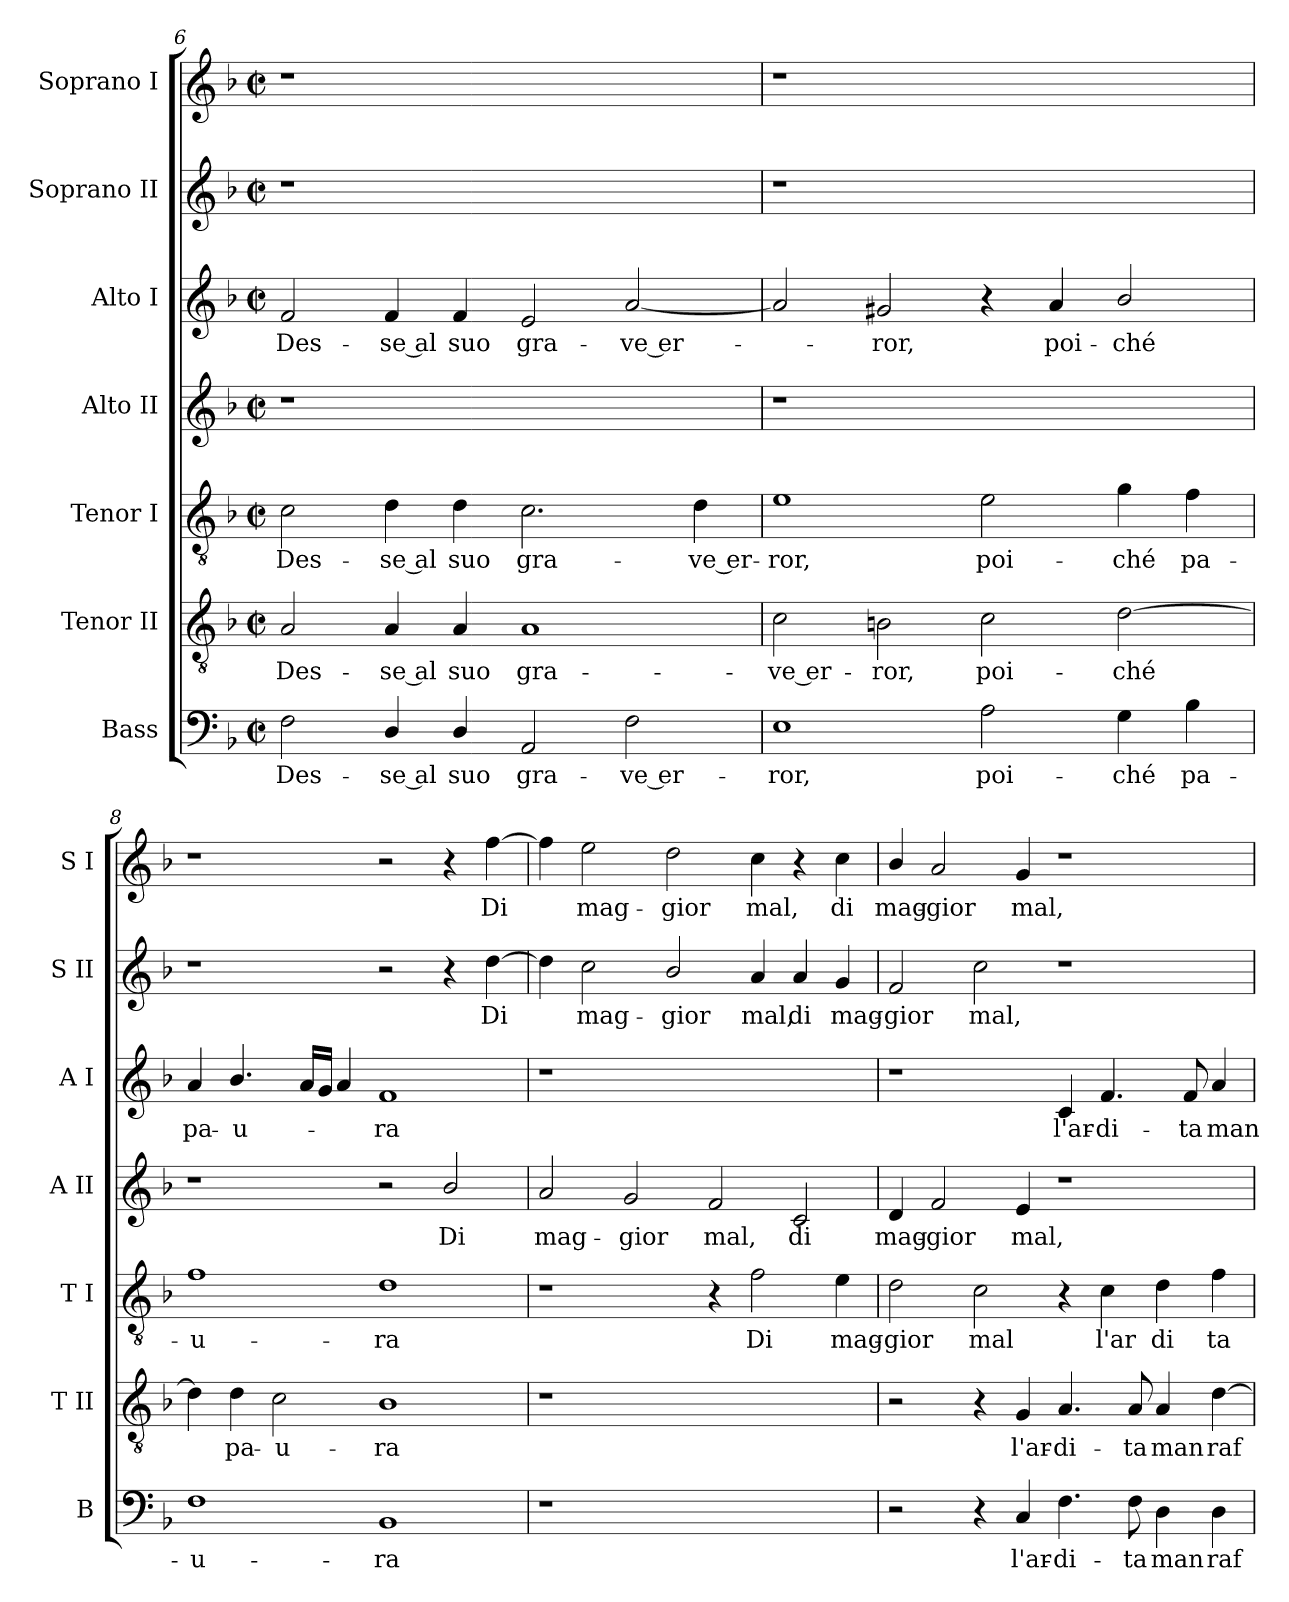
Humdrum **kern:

**kern	**text	**kern	**text	**kern	**text	**kern	**text	**kern	**text	**kern	**text	**kern	**text
*part7	*part7	*part6	*part6	*part5	*part5	*part4	*part4	*part3	*part3	*part2	*part2	*part1	*part1
*staff7	*staff7	*staff6	*staff6	*staff5	*staff5	*staff4	*staff4	*staff3	*staff3	*staff2	*staff2	*staff1	*staff1
*I"Bass	*	*I"Tenor II	*	*I"Tenor I	*	*I"Alto II	*	*I"Alto I	*	*I"Soprano II	*	*I"Soprano I	*
*I'B	*	*I'T II	*	*I'T I	*	*I'A II	*	*I'A I	*	*I'S II	*	*I'S I	*
*clefF4	*	*clefGv2	*	*clefGv2	*	*clefG2	*	*clefG2	*	*clefG2	*	*clefG2	*
*k[b-]	*	*k[b-]	*	*k[b-]	*	*k[b-]	*	*k[b-]	*	*k[b-]	*	*k[b-]	*
*M2/2	*	*M2/2	*	*M2/2	*	*M2/2	*	*M2/2	*	*M2/2	*	*M2/2	*
*met(c|)	*	*met(c|)	*	*met(c|)	*	*met(c|)	*	*met(c|)	*	*met(c|)	*	*met(c|)	*
=6	=6	=6	=6	=6	=6	=6	=6	=6	=6	=6	=6	=6	=6
!	!LO:LY:b	!	!LO:LY:b	!	!LO:LY:b	!	!	!	!LO:LY:b	!	!	!	!
2F	Des-	2A	Des-	2c	Des-	1r	.	2f	Des-	1r	.	1r	.
!	!LO:LY:b	!	!LO:LY:b	!	!LO:LY:b	!	!	!	!LO:LY:b	!	!	!	!
4D/	-se al	4A	-se al	4d	-se al	.	.	4f	-se al	.	.	.	.
!	!LO:LY:b	!	!LO:LY:b	!	!LO:LY:b	!	!	!	!LO:LY:b	!	!	!	!
4D/	suo	4A	suo	4d	suo	.	.	4f	suo	.	.	.	.
!	!LO:LY:b	!	!LO:LY:b	!	!LO:LY:b	!	!	!	!LO:LY:b	!	!	!	!
2AA	gra-	1A	gra-	2.c	gra-	1ryy	.	2e	gra-	1ryy	.	1ryy	.
!	!LO:LY:b	!	!	!	!	!	!	!	!LO:LY:b	!	!	!	!
2F	-ve er-	.	.	.	.	.	.	[2a	-ve er-	.	.	.	.
!	!	!	!	!	!LO:LY:b	!	!	!	!	!	!	!	!
.	.	.	.	4d	-ve er-	.	.	.	.	.	.	.	.
=7	=7	=7	=7	=7	=7	=7	=7	=7	=7	=7	=7	=7	=7
!	!LO:LY:b	!	!LO:LY:b	!	!LO:LY:b	!	!	!	!	!	!	!	!
1E	-ror,	2c	-ve er-	1e	-ror,	1r	.	2a]	.	1r	.	1r	.
!	!	!	!LO:LY:b	!	!	!	!	!	!LO:LY:b	!	!	!	!
.	.	2Bn	-ror,	.	.	.	.	2g#X	ror,	.	.	.	.
!	!LO:LY:b	!	!LO:LY:b	!	!LO:LY:b	!	!	!	!	!	!	!	!
2A	poi-	2c	poi-	2e	poi-	1ryy	.	4r	.	1ryy	.	1ryy	.
!	!	!	!	!	!	!	!	!	!LO:LY:b	!	!	!	!
.	.	.	.	.	.	.	.	4a	poi-	.	.	.	.
!	!LO:LY:b	!	!LO:LY:b	!	!LO:LY:b	!	!	!	!LO:LY:b	!	!	!	!
4G	-ché	[2d	-ché	4g	-ché	.	.	2b-/	-ché	.	.	.	.
!	!LO:LY:b	!	!	!	!LO:LY:b	!	!	!	!	!	!	!	!
4B-	pa-	.	.	4f	pa-	.	.	.	.	.	.	.	.
=8	=8	=8	=8	=8	=8	=8	=8	=8	=8	=8	=8	=8	=8
!	!LO:LY:b	!	!	!	!LO:LY:b	!	!	!	!LO:LY:b	!	!	!	!
1F	-u-	4d]	.	1f	-u-	1r	.	4a	pa-	1r	.	1r	.
!	!	!	!LO:LY:b	!	!	!	!	!	!LO:LY:b	!	!	!	!
.	.	4d	pa-	.	.	.	.	4.b-/	-u-	.	.	.	.
!	!	!	!LO:LY:b	!	!	!	!	!	!	!	!	!	!
.	.	2c	-u-	.	.	.	.	.	.	.	.	.	.
.	.	.	.	.	.	.	.	16aLL	.	.	.	.	.
.	.	.	.	.	.	.	.	16gJJ	.	.	.	.	.
.	.	.	.	.	.	.	.	4a	.	.	.	.	.
!	!LO:LY:b	!	!LO:LY:b	!	!LO:LY:b	!	!	!	!LO:LY:b	!	!	!	!
1BB-	-ra	1B-	-ra	1d	-ra	2r	.	1f	ra	2r	.	2r	.
!	!	!	!	!	!	!	!LO:LY:b	!	!	!	!	!	!
.	.	.	.	.	.	2b-/	Di	.	.	4r	.	4r	.
!	!	!	!	!	!	!	!	!	!	!	!LO:LY:b	!	!LO:LY:b
.	.	.	.	.	.	.	.	.	.	[4dd	Di	[4ff	Di
!!LO:PB:g=z
=9	=9	=9	=9	=9	=9	=9	=9	=9	=9	=9	=9	=9	=9
!	!	!	!	!	!	!	!LO:LY:b	!	!	!	!	!	!
1r	.	1r	.	1r	.	2a	mag-	1r	.	4dd]	.	4ff]	.
!	!	!	!	!	!	!	!	!	!	!	!LO:LY:b	!	!LO:LY:b
.	.	.	.	.	.	.	.	.	.	2cc	mag-	2ee	mag-
!	!	!	!	!	!	!	!LO:LY:b	!	!	!	!	!	!
.	.	.	.	.	.	2g	-gior	.	.	.	.	.	.
!	!	!	!	!	!	!	!	!	!	!	!LO:LY:b	!	!LO:LY:b
.	.	.	.	.	.	.	.	.	.	2b-/	-gior	2dd	-gior
!	!	!	!	!	!	!	!LO:LY:b	!	!	!	!	!	!
1ryy	.	1ryy	.	4r	.	2f	mal,	1ryy	.	.	.	.	.
!	!	!	!	!	!LO:LY:b	!	!	!	!	!	!LO:LY:b	!	!LO:LY:b
.	.	.	.	2f	Di	.	.	.	.	4a	mal,	4cc	mal,
!	!	!	!	!	!	!	!LO:LY:b	!	!	!	!LO:LY:b	!	!
.	.	.	.	.	.	2c	di	.	.	4a	di	4r	.
!	!	!	!	!	!LO:LY:b	!	!	!	!	!	!LO:LY:b	!	!LO:LY:b
.	.	.	.	4e	mag-	.	.	.	.	4g	mag-	4cc	di
=10	=10	=10	=10	=10	=10	=10	=10	=10	=10	=10	=10	=10	=10
!	!	!	!	!	!LO:LY:b	!	!LO:LY:b	!	!	!	!LO:LY:b	!	!LO:LY:b
2r	.	2r	.	2d	-gior	4d	mag-	1r	.	2f	-gior	4b-/	mag-
!	!	!	!	!	!	!	!LO:LY:b	!	!	!	!	!	!LO:LY:b
.	.	.	.	.	.	2f	-gior	.	.	.	.	2a	-gior
!	!	!	!	!	!LO:LY:b	!	!	!	!	!	!LO:LY:b	!	!
4r	.	4r	.	2c	mal	.	.	.	.	2cc	mal,	.	.
!	!LO:LY:b	!	!LO:LY:b	!	!	!	!LO:LY:b	!	!	!	!	!	!LO:LY:b
4C	l'ar-	4G	l'ar-	.	.	4e	mal,	.	.	.	.	4g	mal,
!	!LO:LY:b	!	!LO:LY:b	!	!	!	!	!	!LO:LY:b	!	!	!	!
4.F	-di-	4.A	-di-	4r	.	1r	.	4c	l'ar-	1r	.	1r	.
!	!	!	!	!	!LO:LY:b	!	!	!	!LO:LY:b	!	!	!	!
.	.	.	.	4c	l'ar	.	.	4.f	-di-	.	.	.	.
!	!LO:LY:b	!	!LO:LY:b	!	!	!	!	!	!	!	!	!	!
8F	-ta	8A	-ta	.	.	.	.	.	.	.	.	.	.
!	!LO:LY:b	!	!LO:LY:b	!	!LO:LY:b	!	!	!	!	!	!	!	!
4D	man	4A	man	4d	di	.	.	.	.	.	.	.	.
!	!	!	!	!	!	!	!	!	!LO:LY:b	!	!	!	!
.	.	.	.	.	.	.	.	8f	-ta	.	.	.	.
!	!LO:LY:b	!	!LO:LY:b	!	!LO:LY:b	!	!	!	!LO:LY:b	!	!	!	!
4D	raf-	[4d	raf-	4f	ta	.	.	4a	man	.	.	.	.
=	=	=	=	=	=	=	=	=	=	=	=	=	=
*-	*-	*-	*-	*-	*-	*-	*-	*-	*-	*-	*-	*-	*-
